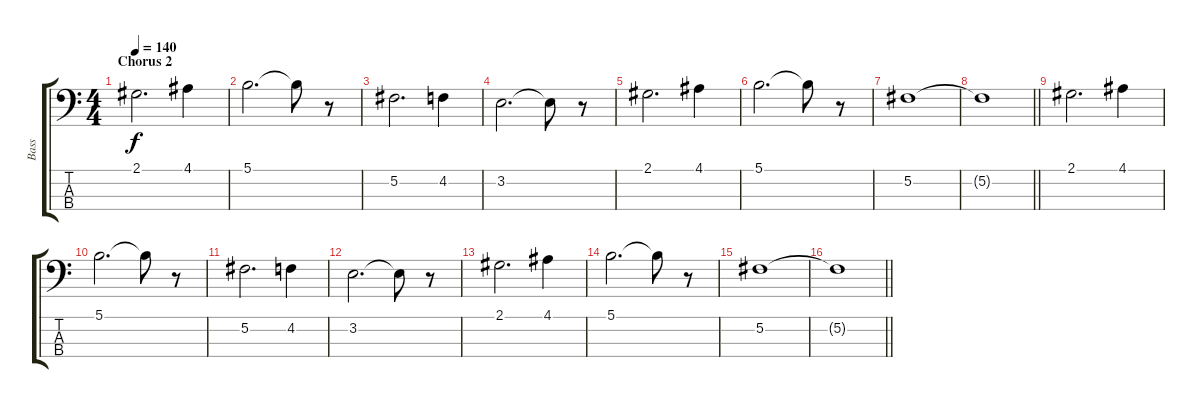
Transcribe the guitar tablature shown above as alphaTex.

\track ("Bass" "Bass") {instrument electricbassfinger}
\staff {score tabs}
\tuning (Gb2 Db2 Ab1 Eb1) {hide}
\ts (4 4)
\section ("" "Chorus 2")
\tempo 140
\clef f4
\ks c
2.1.2{d dy f} 4.1.4 |
5.1.2{d} 5.1{t}.8 r.8 |
5.2.2{d} 4.2.4 |
3.2.2{d} 3.2{t}.8 r.8 |
2.1.2{d} 4.1.4 |
5.1.2{d} 5.1{t}.8 r.8 |
5.2.1 |
\barLineRight lightlight
5.2{t}.1 |
2.1.2{d} 4.1.4 |
5.1.2{d} 5.1{t}.8 r.8 |
5.2.2{d} 4.2.4 |
3.2.2{d} 3.2{t}.8 r.8 |
2.1.2{d} 4.1.4 |
5.1.2{d} 5.1{t}.8 r.8 |
5.2.1 |
\barLineRight lightlight
5.2{t}.1
